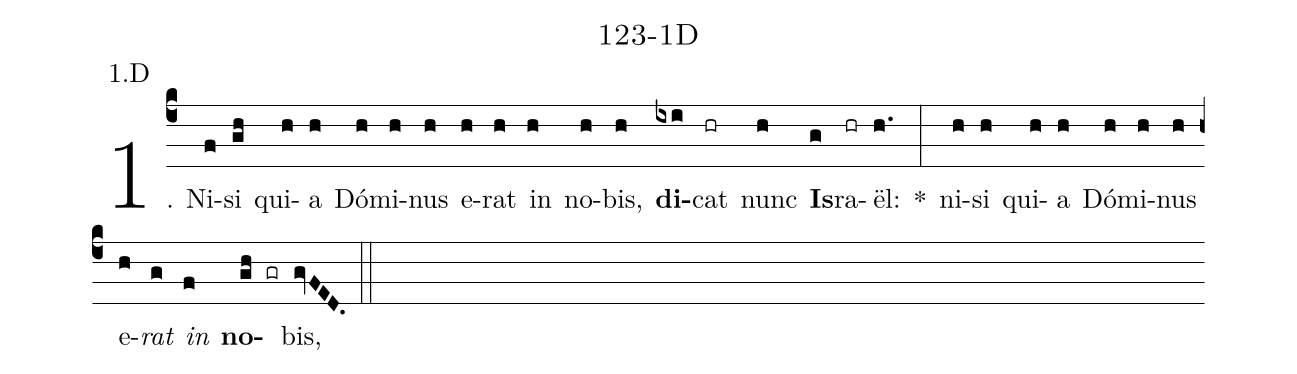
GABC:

name: 123-1D;
annotation: 1.D;
%%
(c4)1. Ni(f)si(gh) qui(h)a(h) Dó(h)mi(h)nus(h) e(h)rat(h) in(h) no(h)bis,(h) <b>di</b>(ixi)cat(hr) nunc(h) <b>Is</b>(g)ra(hr)ël:(h.) *(:) ni(h)si(h) qui(h)a(h) Dó(h)mi(h)nus(h) e(h)<i>rat</i>(g) <i>in</i>(f) <b>no</b>(gh gr)bis,(gvFED.) (::)
